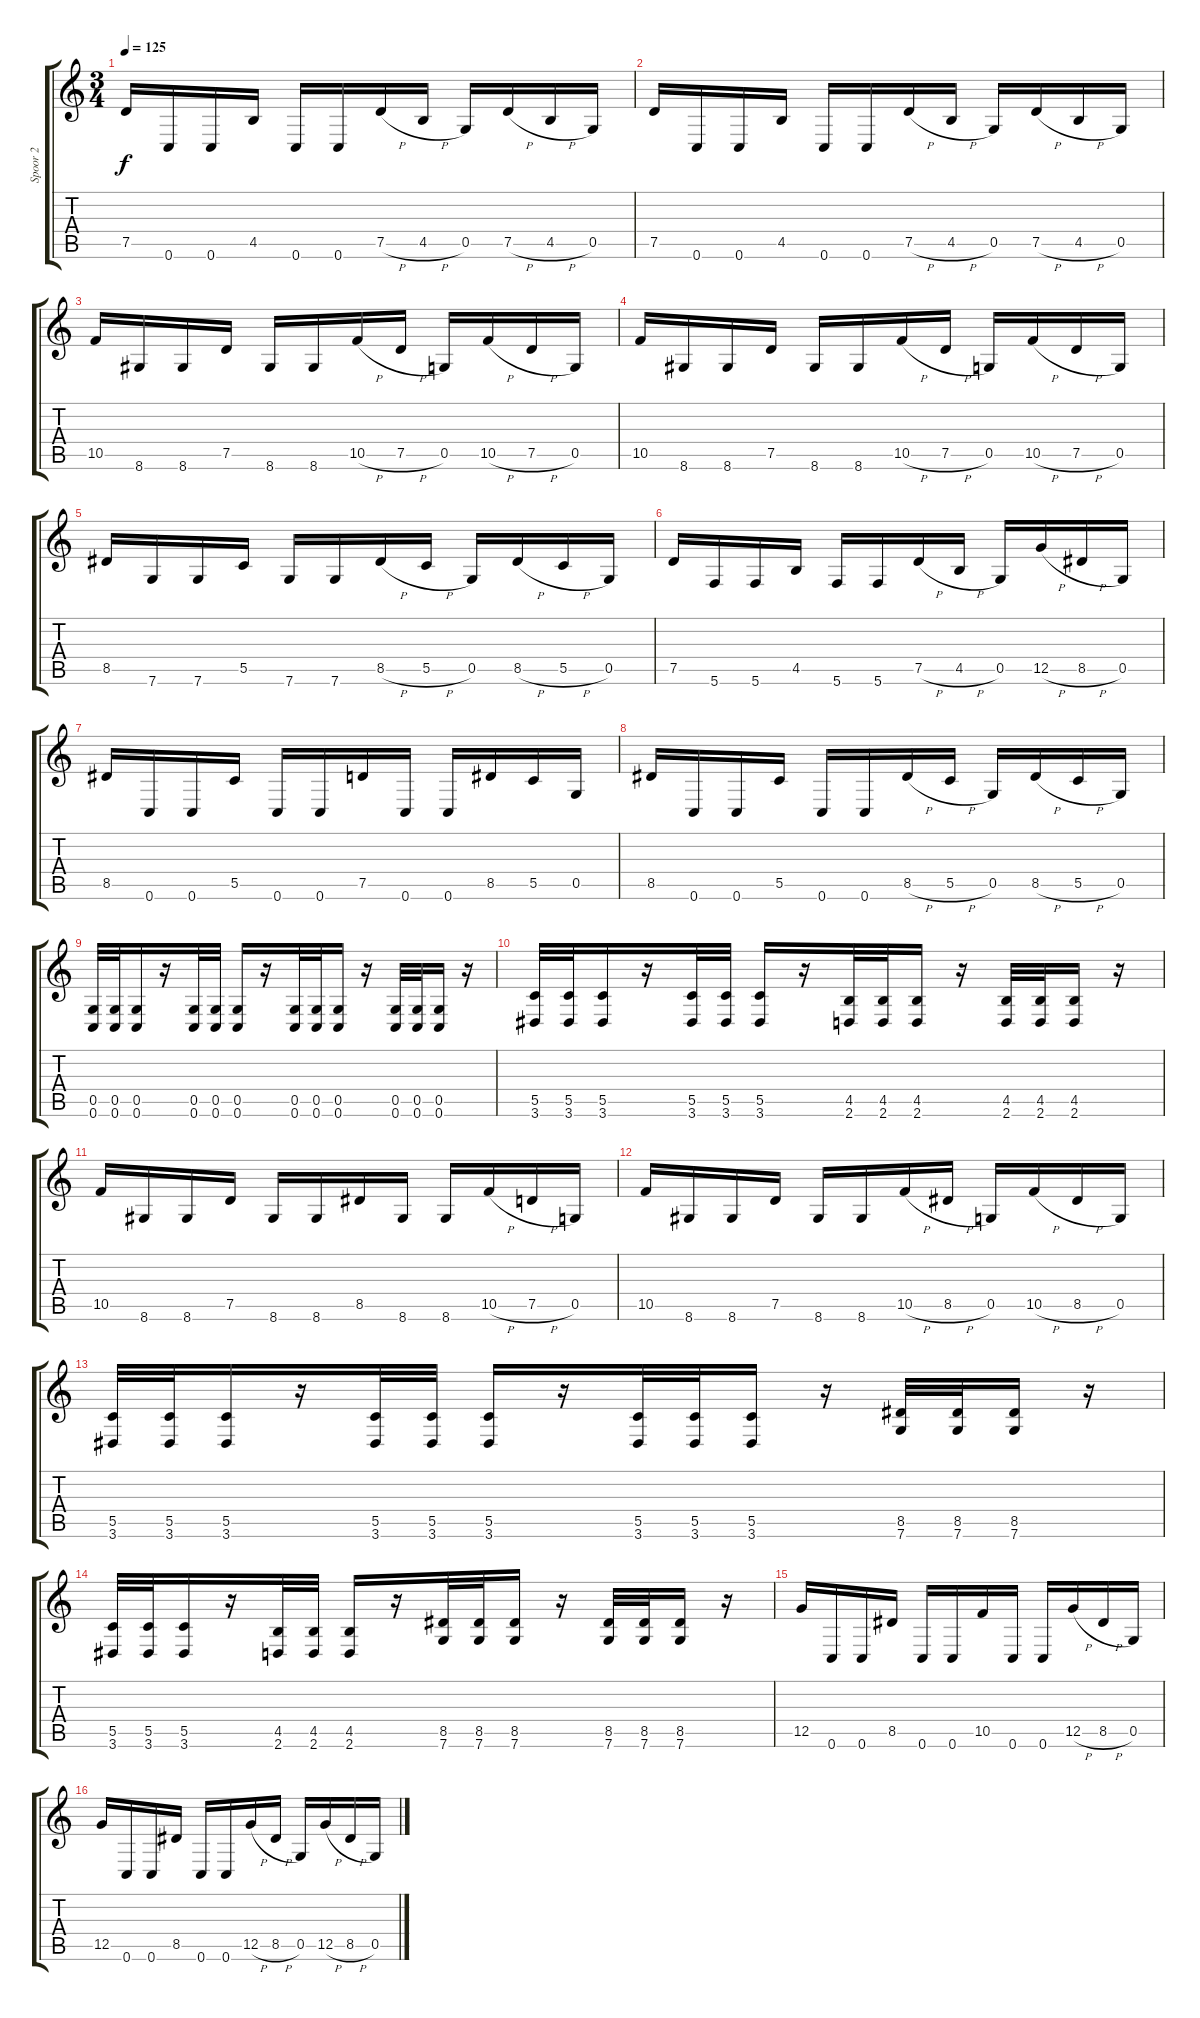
\track ("Spoor 2" "Spoor 2") {instrument distortionguitar}
\staff {score tabs}
\tuning (D4 A3 F3 C3 G2 C2) {hide}
\ts (3 4)
\tempo 125
\clef g2
\ks c
7.5.16{dy f} 0.6.16 0.6.16 4.5.16 0.6.16 0.6.16 7.5{h}.16 4.5{h}.16 0.5.16 7.5{h}.16 4.5{h}.16 0.5.16 |
7.5.16 0.6.16 0.6.16 4.5.16 0.6.16 0.6.16 7.5{h}.16 4.5{h}.16 0.5.16 7.5{h}.16 4.5{h}.16 0.5.16 |
10.5.16 8.6.16 8.6.16 7.5.16 8.6.16 8.6.16 10.5{h}.16 7.5{h}.16 0.5.16 10.5{h}.16 7.5{h}.16 0.5.16 |
10.5.16 8.6.16 8.6.16 7.5.16 8.6.16 8.6.16 10.5{h}.16 7.5{h}.16 0.5.16 10.5{h}.16 7.5{h}.16 0.5.16 |
8.5.16 7.6.16 7.6.16 5.5.16 7.6.16 7.6.16 8.5{h}.16 5.5{h}.16 0.5.16 8.5{h}.16 5.5{h}.16 0.5.16 |
7.5.16 5.6.16 5.6.16 4.5.16 5.6.16 5.6.16 7.5{h}.16 4.5{h}.16 0.5.16 12.5{h}.16 8.5{h}.16 0.5.16 |
8.5.16 0.6.16 0.6.16 5.5.16 0.6.16 0.6.16 7.5.16 0.6.16 0.6.16 8.5.16 5.5.16 0.5.16 |
8.5.16 0.6.16 0.6.16 5.5.16 0.6.16 0.6.16 8.5{h}.16 5.5{h}.16 0.5.16 8.5{h}.16 5.5{h}.16 0.5.16 |
(0.5 0.6).32 (0.5 0.6).32 (0.5 0.6).16 r.16 (0.5 0.6).32 (0.5 0.6).32 (0.5 0.6).16 r.16 (0.5 0.6).32 (0.5 0.6).32 (0.5 0.6).16 r.16 (0.5 0.6).32 (0.5 0.6).32 (0.5 0.6).16 r.16 |
(5.5 3.6).32 (5.5 3.6).32 (5.5 3.6).16 r.16 (5.5 3.6).32 (5.5 3.6).32 (5.5 3.6).16 r.16 (4.5 2.6).32 (4.5 2.6).32 (4.5 2.6).16 r.16 (4.5 2.6).32 (4.5 2.6).32 (4.5 2.6).16 r.16 |
10.5.16 8.6.16 8.6.16 7.5.16 8.6.16 8.6.16 8.5.16 8.6.16 8.6.16 10.5{h}.16 7.5{h}.16 0.5.16 |
10.5.16 8.6.16 8.6.16 7.5.16 8.6.16 8.6.16 10.5{h}.16 8.5{h}.16 0.5.16 10.5{h}.16 8.5{h}.16 0.5.16 |
(5.5 3.6).32 (5.5 3.6).32 (5.5 3.6).16 r.16 (5.5 3.6).32 (5.5 3.6).32 (5.5 3.6).16 r.16 (5.5 3.6).32 (5.5 3.6).32 (5.5 3.6).16 r.16 (8.5 7.6).32 (8.5 7.6).32 (8.5 7.6).16 r.16 |
(5.5 3.6).32 (5.5 3.6).32 (5.5 3.6).16 r.16 (4.5 2.6).32 (4.5 2.6).32 (4.5 2.6).16 r.16 (8.5 7.6).32 (8.5 7.6).32 (8.5 7.6).16 r.16 (8.5 7.6).32 (8.5 7.6).32 (8.5 7.6).16 r.16 |
12.5.16 0.6.16 0.6.16 8.5.16 0.6.16 0.6.16 10.5.16 0.6.16 0.6.16 12.5{h}.16 8.5{h}.16 0.5.16 |
12.5.16 0.6.16 0.6.16 8.5.16 0.6.16 0.6.16 12.5{h}.16 8.5{h}.16 0.5.16 12.5{h}.16 8.5{h}.16 0.5.16
